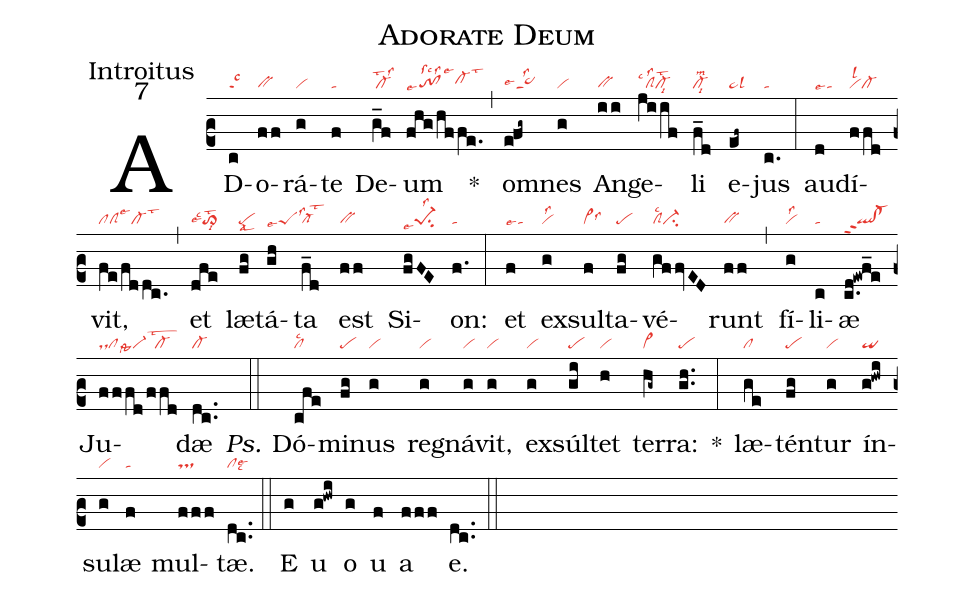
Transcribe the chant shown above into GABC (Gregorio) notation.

name:Adorate Deum;
office-part:Introitus;
mode:7;
nabc-lines:1;
%%
(c2) AD(c|talsc3)o(ff|bv)rá(g|vi)te(f|ta) De(g_f|cl-lst2lss2)um(fhg/hffe.|to!cllse7lssc2lss2cl-hhlse1lst3) <sp>*</sp>(,) om(e!fg~|sc~lse4lss2)nes(g|vi) An(ii|bv)ge(jiif|clSlsc1lss2cl-lst2lsi8)li(f_d|cl-lsm2lsi8)
e(ef~|ta>lsl3)jus(c.|ta) (:) au(d|talse4)dí(ffd|vilsl2cl-)vit,(fe/fddc.|clclSlse3cl-lst3) (,) et(dfe|to>lse4lsc1lst2lsi8) læ(fg|pelsal8)tá(gh|peSlss3lse7)ta(f_d|cl-lst2) est(ff|bv) Si(fgFE|pe-1su2lss2lse7)on:(f.|ta) (:)
et(f|talse4) ex(g|vilss2)sul(f|vi>lss6)ta(fg|pe)vé(gffvED|clSlsc2ci-)runt(ff|bv) (,) fí(g|vilss2)li(c|ta)æ(c.d!ewf_e|ql!cl-ppt2) Ju(fffd/ffd|dscllssta9vi-cl-lstw2)dæ(dc..|cl-) (::)

<i>Ps.</i> Dó(cfe|cllsc2)mi(fg|pe)nus(g|vi) re(g|vi)gná(g|vi)vit,(g|vi) ex(g|vi)súl(gi|pe)tet(h|vi) ter(hg~|vi>)ra:(gh..|pe) <sp>*</sp>(:) læ(ge|cl)tén(fg|pe)tur(g|vi)
ín(g!hwi|qi)su(g|vi)læ(f|ta) mul(fff|ts)tæ.(dc..|cllse6lsc9) (::) <eu>E(g) u(g!hwi) o(g) u(f) a(fff) e.</eu>(dc..) (::)
